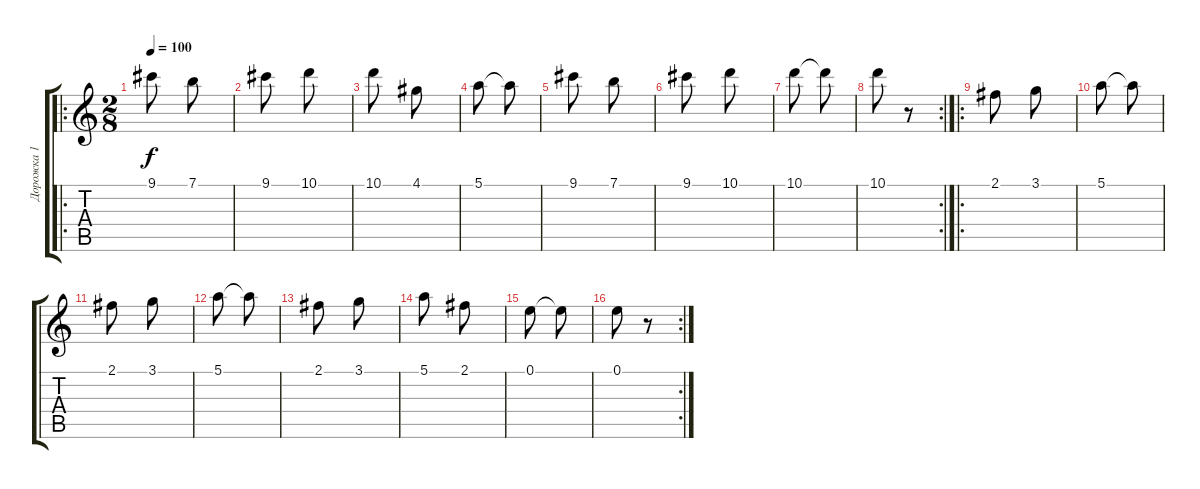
\track ("Дорожка 1" "Дорожка 1") {instrument acousticguitarsteel}
\staff {score tabs}
\tuning (E4 B3 G3 D3 A2 E2) {hide}
\ro
\ts (2 8)
\tempo 100
\clef g2
\ks c
9.1.8{dy f} 7.1.8 |
9.1.8 10.1.8 |
10.1.8 4.1.8 |
5.1.8 5.1{t}.8 |
9.1.8 7.1.8 |
9.1.8 10.1.8 |
10.1.8 10.1{t}.8 |
\rc 2
10.1.8 r.8 |
\ro
2.1.8 3.1.8 |
5.1.8 5.1{t}.8 |
2.1.8 3.1.8 |
5.1.8 5.1{t}.8 |
2.1.8 3.1.8 |
5.1.8 2.1.8 |
0.1.8 0.1{t}.8 |
\rc 2
0.1.8 r.8
